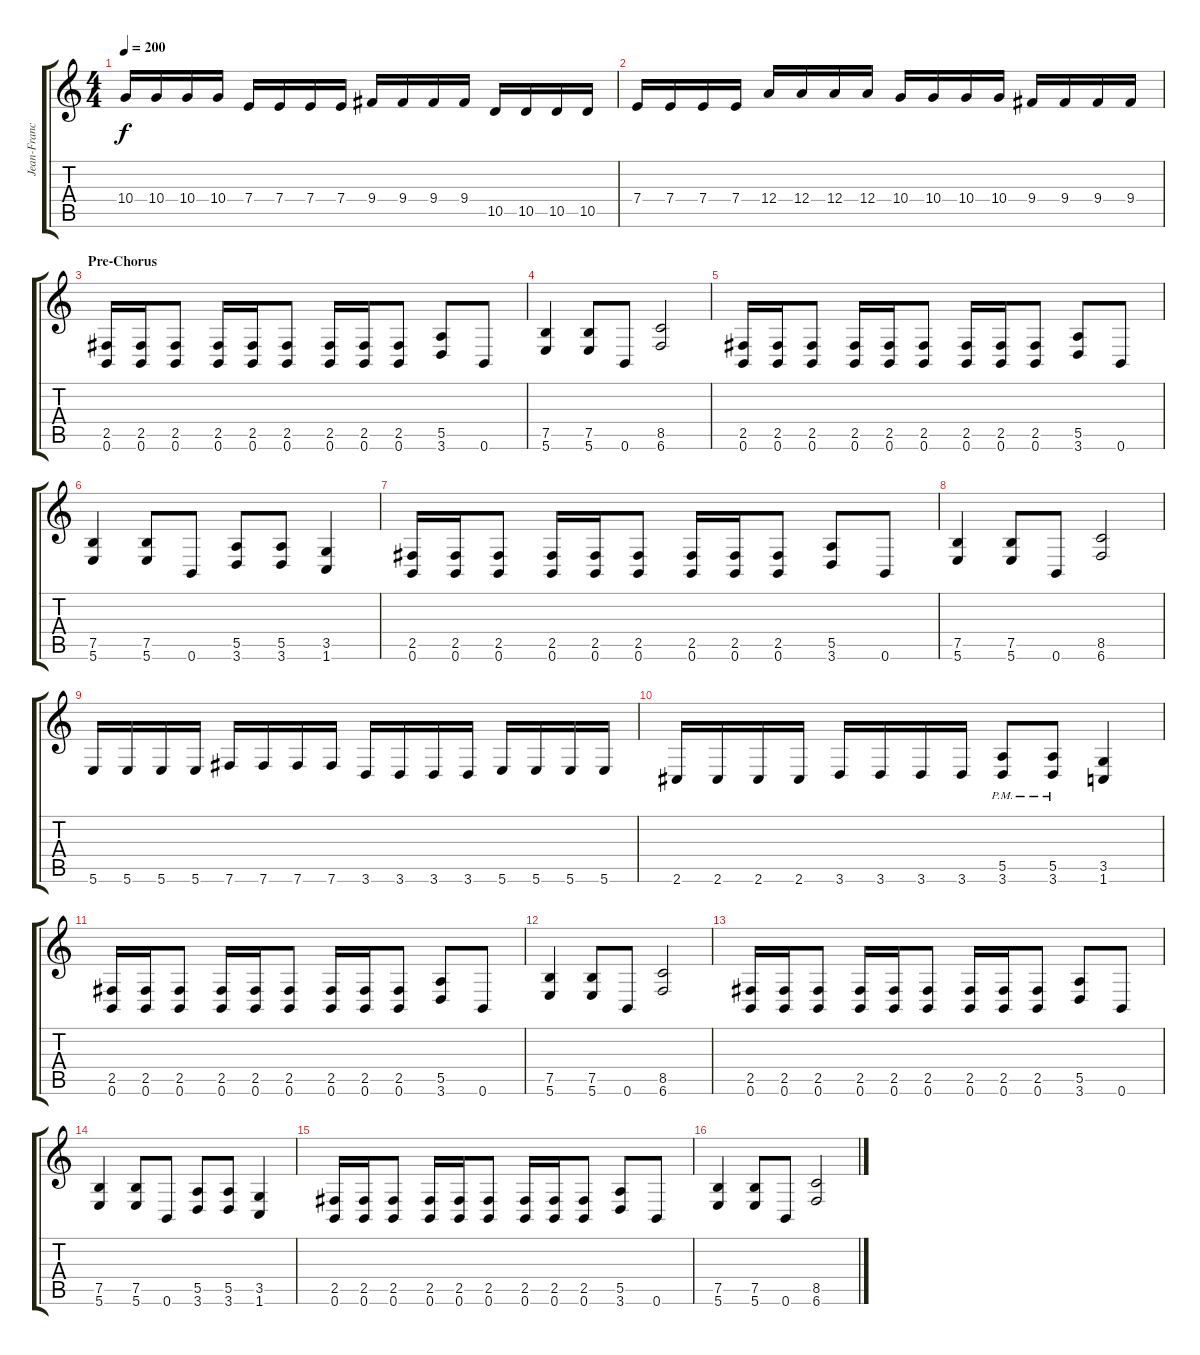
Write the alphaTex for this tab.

\track ("Jean-Francois Dagenais Lead" "Jean-Franc") {instrument distortionguitar}
\staff {score tabs}
\tuning (B3 Gb3 D3 A2 E2 B1) {hide}
\ts (4 4)
\tempo 200
\clef g2
\ks c
10.4.16{dy f} 10.4.16 10.4.16 10.4.16 7.4.16 7.4.16 7.4.16 7.4.16 9.4.16 9.4.16 9.4.16 9.4.16 10.5.16 10.5.16 10.5.16 10.5.16 |
7.4.16 7.4.16 7.4.16 7.4.16 12.4.16 12.4.16 12.4.16 12.4.16 10.4.16 10.4.16 10.4.16 10.4.16 9.4.16 9.4.16 9.4.16 9.4.16 |
\section ("" "Pre-Chorus")
(2.5 0.6).16 (2.5 0.6).16 (2.5 0.6).8 (2.5 0.6).16 (2.5 0.6).16 (2.5 0.6).8 (2.5 0.6).16 (2.5 0.6).16 (2.5 0.6).8 (5.5 3.6).8 0.6.8 |
(7.5 5.6).4 (7.5 5.6).8 0.6.8 (8.5 6.6).2 |
(2.5 0.6).16 (2.5 0.6).16 (2.5 0.6).8 (2.5 0.6).16 (2.5 0.6).16 (2.5 0.6).8 (2.5 0.6).16 (2.5 0.6).16 (2.5 0.6).8 (5.5 3.6).8 0.6.8 |
(7.5 5.6).4 (7.5 5.6).8 0.6.8 (5.5 3.6).8 (5.5 3.6).8 (3.5 1.6).4 |
(2.5 0.6).16 (2.5 0.6).16 (2.5 0.6).8 (2.5 0.6).16 (2.5 0.6).16 (2.5 0.6).8 (2.5 0.6).16 (2.5 0.6).16 (2.5 0.6).8 (5.5 3.6).8 0.6.8 |
(7.5 5.6).4 (7.5 5.6).8 0.6.8 (8.5 6.6).2 |
5.6.16 5.6.16 5.6.16 5.6.16 7.6.16 7.6.16 7.6.16 7.6.16 3.6.16 3.6.16 3.6.16 3.6.16 5.6.16 5.6.16 5.6.16 5.6.16 |
2.6.16 2.6.16 2.6.16 2.6.16 3.6.16 3.6.16 3.6.16 3.6.16 (5.5{pm} 3.6{pm}).8 (5.5{pm} 3.6{pm}).8 (3.5 1.6).4 |
\section ("" "")
(2.5 0.6).16 (2.5 0.6).16 (2.5 0.6).8 (2.5 0.6).16 (2.5 0.6).16 (2.5 0.6).8 (2.5 0.6).16 (2.5 0.6).16 (2.5 0.6).8 (5.5 3.6).8 0.6.8 |
(7.5 5.6).4 (7.5 5.6).8 0.6.8 (8.5 6.6).2 |
(2.5 0.6).16 (2.5 0.6).16 (2.5 0.6).8 (2.5 0.6).16 (2.5 0.6).16 (2.5 0.6).8 (2.5 0.6).16 (2.5 0.6).16 (2.5 0.6).8 (5.5 3.6).8 0.6.8 |
(7.5 5.6).4 (7.5 5.6).8 0.6.8 (5.5 3.6).8 (5.5 3.6).8 (3.5 1.6).4 |
(2.5 0.6).16 (2.5 0.6).16 (2.5 0.6).8 (2.5 0.6).16 (2.5 0.6).16 (2.5 0.6).8 (2.5 0.6).16 (2.5 0.6).16 (2.5 0.6).8 (5.5 3.6).8 0.6.8 |
(7.5 5.6).4 (7.5 5.6).8 0.6.8 (8.5 6.6).2
